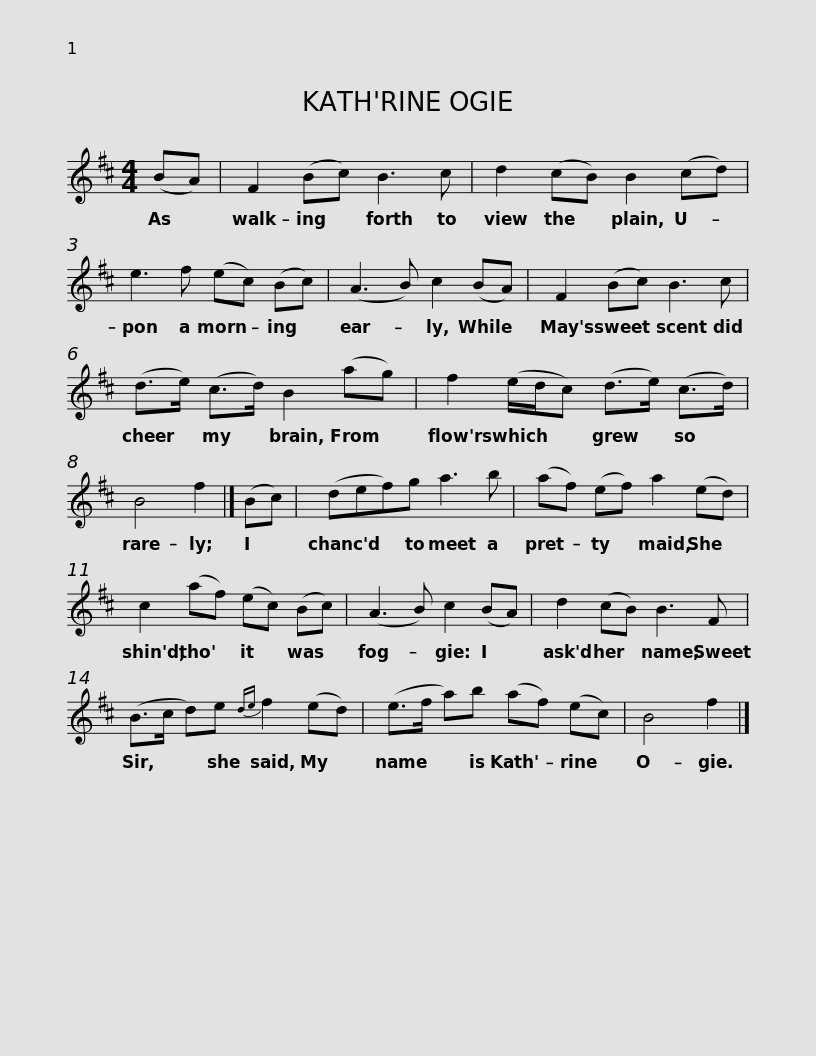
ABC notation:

X:1
L:1/8
M:4/4
I:linebreak $
K:Bmin
V:1 treble
V:1
 (BA) | F2 (Bc) B3 c | d2 (cB) B2 (cd) | e3 f (ec) (Bc) | (A3 B) c2 (BA) |$ %5
 F2 (Bc) B3 c | (d>e) (c>d) B2 (ag) | f2 (e/d/c) (d>e) (c>d) | B4 f2 |] (Bc) |$ %10
 (def)g a3 b | (af) (ef) a2 (ed) | c2 (af) (ec) (Bc) | (A3 B) c2 (BA) | d2 (cB) B3 F |$ %15
 (B>c d)e{de} f2 (ed) | (e>f a)b (af) (ec) | B4 f2 |] %18
